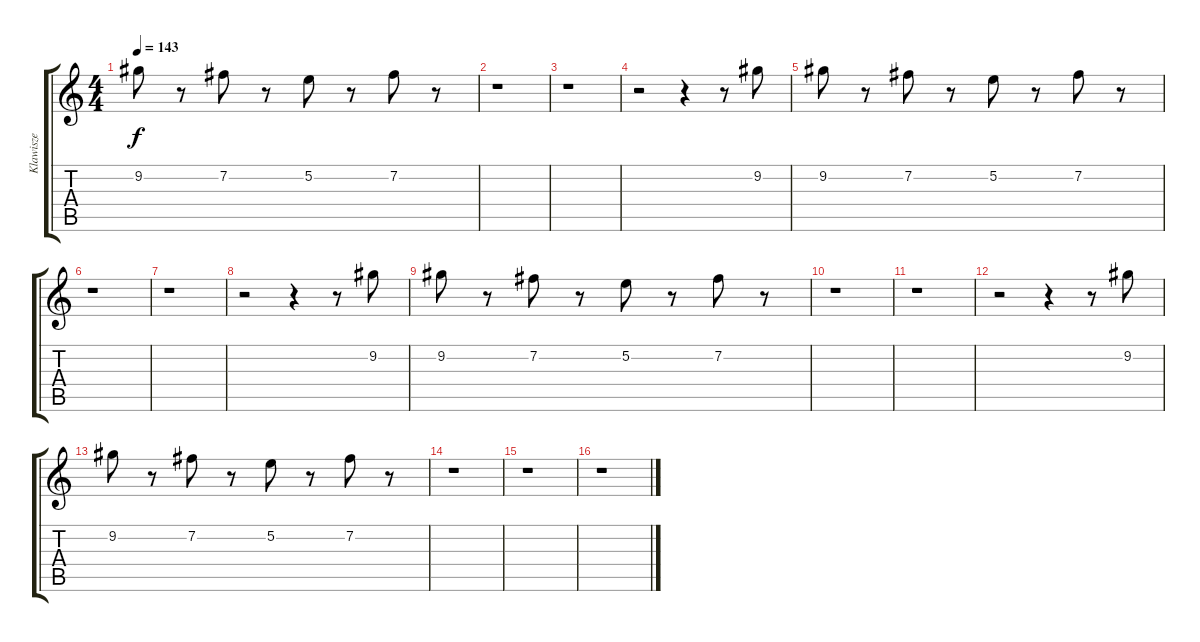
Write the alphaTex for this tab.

\track ("Klawisze" "Klawisze") {instrument electricguitarclean}
\staff {score tabs}
\tuning (E4 B3 G3 D3 A2 E2) {hide}
\ts (4 4)
\tempo 143
\clef g2
\ks c
9.2.8{dy f} r.8 7.2.8 r.8 5.2.8 r.8 7.2.8 r.8 |
r.1 |
r.1 |
r.2 r.4 r.8 9.2.8 |
9.2.8 r.8 7.2.8 r.8 5.2.8 r.8 7.2.8 r.8 |
r.1 |
r.1 |
r.2 r.4 r.8 9.2.8 |
9.2.8 r.8 7.2.8 r.8 5.2.8 r.8 7.2.8 r.8 |
r.1 |
r.1 |
r.2 r.4 r.8 9.2.8 |
9.2.8 r.8 7.2.8 r.8 5.2.8 r.8 7.2.8 r.8 |
r.1 |
r.1 |
r.1
